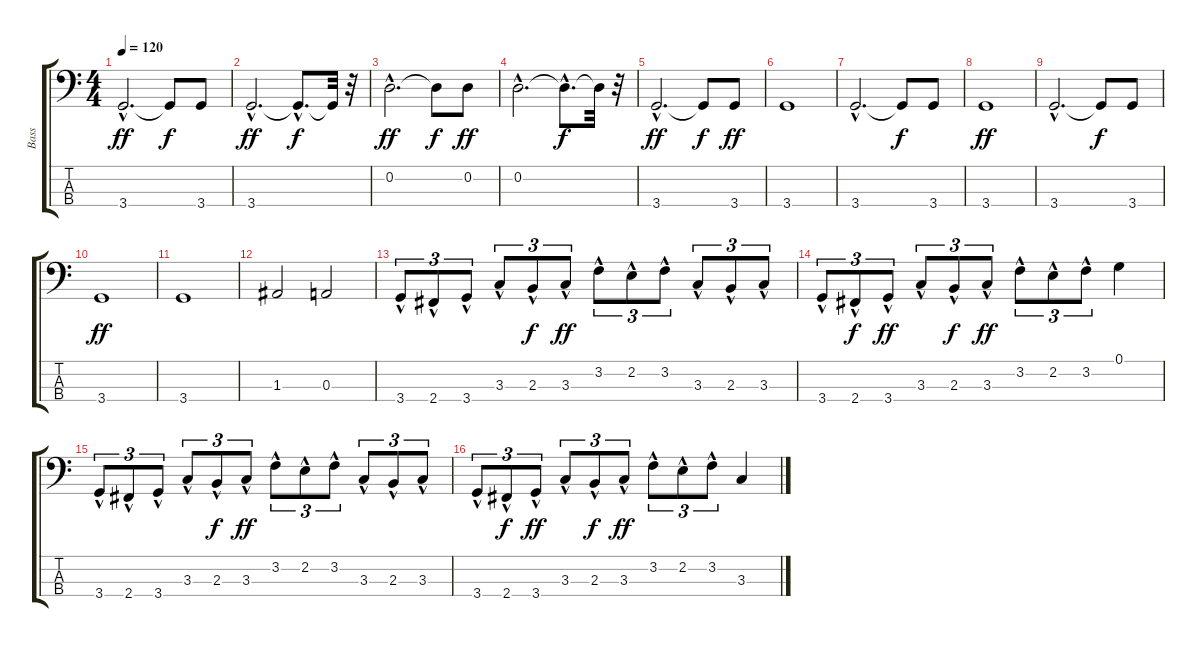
\track ("Bass" "Bass") {instrument electricbassfinger}
\staff {score tabs}
\tuning (G2 D2 A1 E1) {hide}
\ts (4 4)
\tempo 120
\clef f4
\ks c
3.4{hac}.2{d dy ff} 3.4{t}.8{dy f} 3.4.8 |
3.4{hac}.2{d dy ff} 3.4{hac t}.8{d dy f} 3.4{t}.32 r.32 |
0.2{hac}.2{d dy ff} 0.2{t}.8{dy f} 0.2.8{dy ff} |
0.2{hac}.2{d} 0.2{hac t}.8{d dy f} 0.2{t}.32 r.32 |
3.4{hac}.2{d dy ff} 3.4{t}.8{dy f} 3.4.8{dy ff} |
3.4.1 |
3.4{hac}.2{d} 3.4{t}.8{dy f} 3.4.8 |
3.4.1{dy ff} |
3.4{hac}.2{d} 3.4{t}.8{dy f} 3.4.8 |
3.4.1{dy ff} |
3.4.1 |
1.3.2 0.3.2 |
3.4{hac}.8{tu (3 2)} 2.4{hac}.8{tu (3 2)} 3.4{hac}.8{tu (3 2)} 3.3{hac}.8{tu (3 2)} 2.3{hac}.8{tu (3 2) dy f} 3.3{hac}.8{tu (3 2) dy ff} 3.2{hac}.8{tu (3 2)} 2.2{hac}.8{tu (3 2)} 3.2{hac}.8{tu (3 2)} 3.3{hac}.8{tu (3 2)} 2.3{hac}.8{tu (3 2)} 3.3{hac}.8{tu (3 2)} |
3.4{hac}.8{tu (3 2)} 2.4{hac}.8{tu (3 2) dy f} 3.4{hac}.8{tu (3 2) dy ff} 3.3{hac}.8{tu (3 2)} 2.3{hac}.8{tu (3 2) dy f} 3.3{hac}.8{tu (3 2) dy ff} 3.2{hac}.8{tu (3 2)} 2.2{hac}.8{tu (3 2)} 3.2{hac}.8{tu (3 2)} 0.1.4 |
3.4{hac}.8{tu (3 2)} 2.4{hac}.8{tu (3 2)} 3.4{hac}.8{tu (3 2)} 3.3{hac}.8{tu (3 2)} 2.3{hac}.8{tu (3 2) dy f} 3.3{hac}.8{tu (3 2) dy ff} 3.2{hac}.8{tu (3 2)} 2.2{hac}.8{tu (3 2)} 3.2{hac}.8{tu (3 2)} 3.3{hac}.8{tu (3 2)} 2.3{hac}.8{tu (3 2)} 3.3{hac}.8{tu (3 2)} |
3.4{hac}.8{tu (3 2)} 2.4{hac}.8{tu (3 2) dy f} 3.4{hac}.8{tu (3 2) dy ff} 3.3{hac}.8{tu (3 2)} 2.3{hac}.8{tu (3 2) dy f} 3.3{hac}.8{tu (3 2) dy ff} 3.2{hac}.8{tu (3 2)} 2.2{hac}.8{tu (3 2)} 3.2{hac}.8{tu (3 2)} 3.3.4
